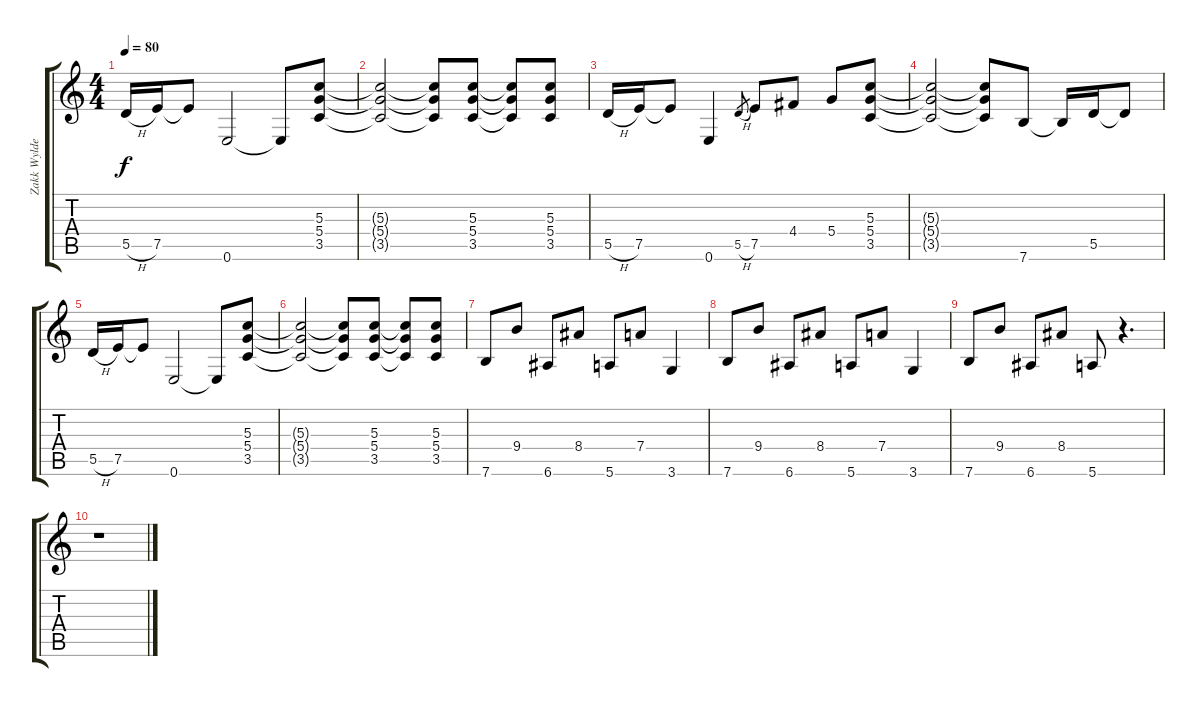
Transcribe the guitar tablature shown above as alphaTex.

\track ("Zakk Wylde Guitar 1" "Zakk Wylde") {instrument distortionguitar}
\staff {score tabs}
\tuning (E4 B3 G3 D3 A2 E2) {hide}
\ts (4 4)
\tempo 80
\clef g2
\ks c
5.5{h}.16{dy f} 7.5.16 7.5{t}.8 0.6.2 0.6{t}.8 (5.3 5.4 3.5).8 |
(5.3{t} 5.4{t} 3.5{t}).2 (5.3{t} 5.4{t} 3.5{t}).8 (5.3 5.4 3.5).8 (5.3{t} 5.4{t} 3.5{t}).8 (5.3 5.4 3.5).8 |
5.5{h}.16 7.5.16 7.5{t}.8 0.6.4 5.5{h}.8{gr} 7.5.8 4.4.8 5.4.8 (5.3 5.4 3.5).8 |
(5.3{t} 5.4{t} 3.5{t}).2 (5.3{t} 5.4{t} 3.5{t}).8 7.6.8 7.6{t}.16 5.5.16 5.5{t}.8 |
5.5{h}.16 7.5.16 7.5{t}.8 0.6.2 0.6{t}.8 (5.3 5.4 3.5).8 |
(5.3{t} 5.4{t} 3.5{t}).2 (5.3{t} 5.4{t} 3.5{t}).8 (5.3 5.4 3.5).8 (5.3{t} 5.4{t} 3.5{t}).8 (5.3 5.4 3.5).8 |
7.6.8 9.4.8 6.6.8 8.4.8 5.6.8 7.4.8 3.6.4 |
7.6.8 9.4.8 6.6.8 8.4.8 5.6.8 7.4.8 3.6.4 |
7.6.8 9.4.8 6.6.8 8.4.8 5.6.8 r.4{d} |
r.1
